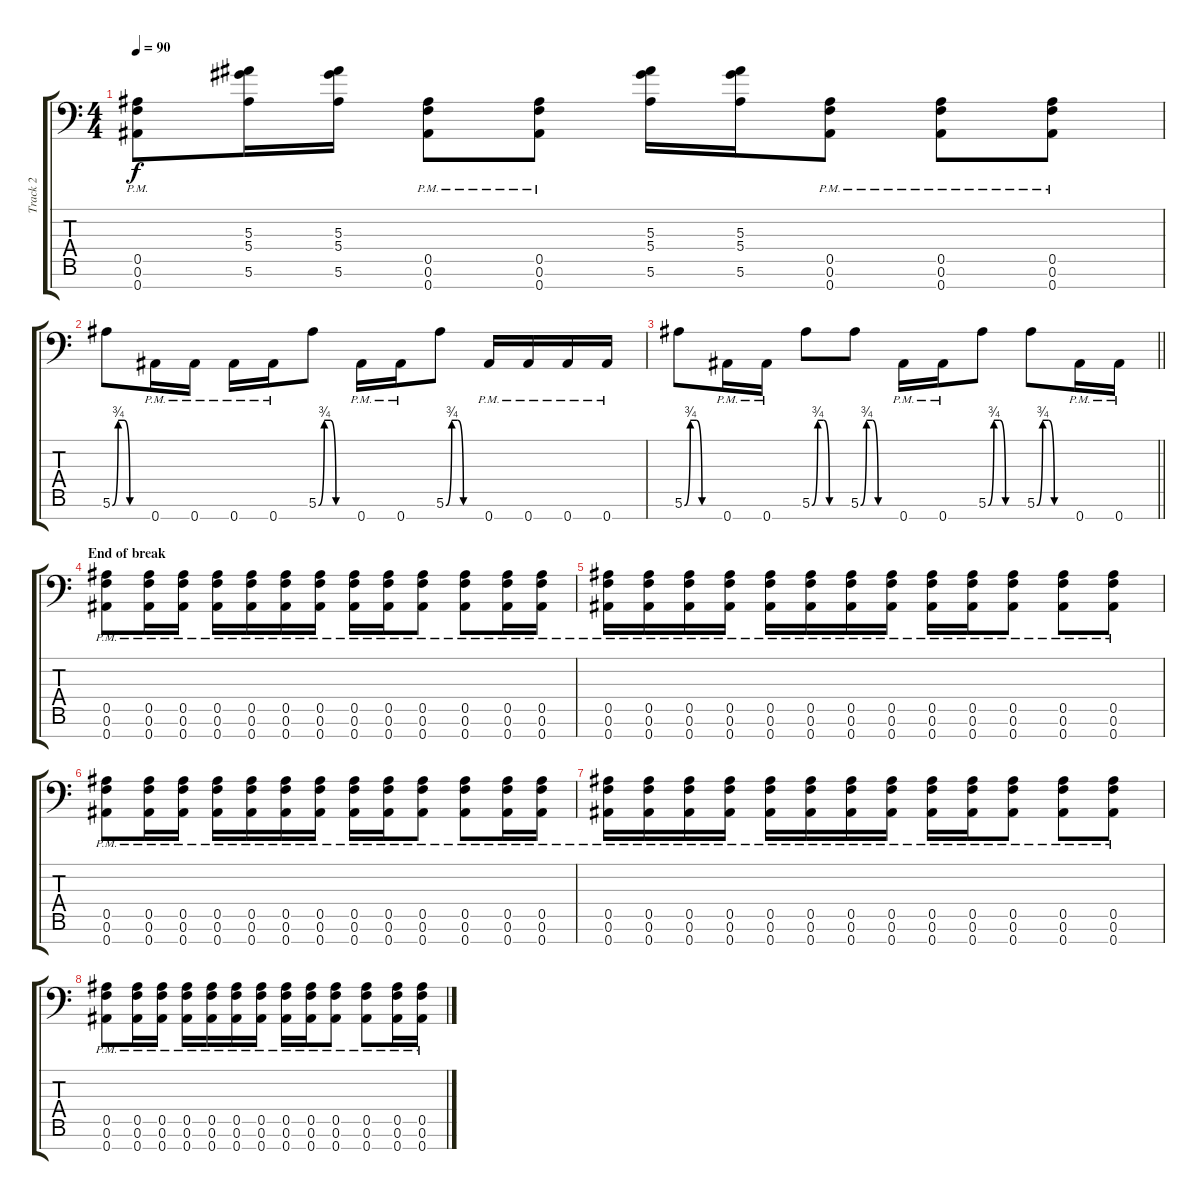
\track ("Track 2" "Track 2") {instrument overdrivenguitar}
\staff {score tabs}
\tuning (Eb4 Bb3 F3 Eb3 Bb2 F2 Bb1) {hide}
\ts (4 4)
\tempo 90
\clef f4
\ks c
(0.5{pm} 0.6{pm} 0.7{pm}).8{dy f} (5.3 5.4 5.6).16 (5.3 5.4 5.6).16 (0.5{pm} 0.6{pm} 0.7{pm}).8 (0.5{pm} 0.6{pm} 0.7{pm}).8 (5.3 5.4 5.6).16 (5.3 5.4 5.6).16 (0.5{pm} 0.6{pm} 0.7{pm}).8 (0.5{pm} 0.6{pm} 0.7{pm}).8 (0.5{pm} 0.6{pm} 0.7{pm}).8 |
5.6{be (custom 0 0 10 3 20 3 30 0 60 0)}.8 0.7{pm}.16 0.7{pm}.16 0.7{pm}.16 0.7{pm}.16 5.6{be (custom 0 0 10 3 20 3 30 0 60 0)}.8 0.7{pm}.16 0.7{pm}.16 5.6{be (custom 0 0 10 3 20 3 30 0 60 0)}.8 0.7{pm}.16 0.7{pm}.16 0.7{pm}.16 0.7{pm}.16 |
\barLineRight lightlight
5.6{be (custom 0 0 10 3 20 3 30 0 60 0)}.8 0.7{pm}.16 0.7{pm}.16 5.6{be (custom 0 0 10 3 20 3 30 0 60 0)}.8 5.6{be (custom 0 0 10 3 20 3 30 0 60 0)}.8 0.7{pm}.16 0.7{pm}.16 5.6{be (custom 0 0 10 3 20 3 30 0 60 0)}.8 5.6{be (custom 0 0 10 3 20 3 30 0 60 0)}.8 0.7{pm}.16 0.7{pm}.16 |
\section ("" "End of break")
(0.5{pm} 0.6{pm} 0.7{pm}).8 (0.5{pm} 0.6{pm} 0.7{pm}).16 (0.5{pm} 0.6{pm} 0.7{pm}).16 (0.5{pm} 0.6{pm} 0.7{pm}).16 (0.5{pm} 0.6{pm} 0.7{pm}).16 (0.5{pm} 0.6{pm} 0.7{pm}).16 (0.5{pm} 0.6{pm} 0.7{pm}).16 (0.5{pm} 0.6{pm} 0.7{pm}).16 (0.5{pm} 0.6{pm} 0.7{pm}).16 (0.5{pm} 0.6{pm} 0.7{pm}).8 (0.5{pm} 0.6{pm} 0.7{pm}).8 (0.5{pm} 0.6{pm} 0.7{pm}).16 (0.5{pm} 0.6{pm} 0.7{pm}).16 |
(0.5{pm} 0.6{pm} 0.7{pm}).16 (0.5{pm} 0.6{pm} 0.7{pm}).16 (0.5{pm} 0.6{pm} 0.7{pm}).16 (0.5{pm} 0.6{pm} 0.7{pm}).16 (0.5{pm} 0.6{pm} 0.7{pm}).16 (0.5{pm} 0.6{pm} 0.7{pm}).16 (0.5{pm} 0.6{pm} 0.7{pm}).16 (0.5{pm} 0.6{pm} 0.7{pm}).16 (0.5{pm} 0.6{pm} 0.7{pm}).16 (0.5{pm} 0.6{pm} 0.7{pm}).16 (0.5{pm} 0.6{pm} 0.7{pm}).8 (0.5{pm} 0.6{pm} 0.7{pm}).8 (0.5{pm} 0.6{pm} 0.7{pm}).8 |
(0.5{pm} 0.6{pm} 0.7{pm}).8 (0.5{pm} 0.6{pm} 0.7{pm}).16 (0.5{pm} 0.6{pm} 0.7{pm}).16 (0.5{pm} 0.6{pm} 0.7{pm}).16 (0.5{pm} 0.6{pm} 0.7{pm}).16 (0.5{pm} 0.6{pm} 0.7{pm}).16 (0.5{pm} 0.6{pm} 0.7{pm}).16 (0.5{pm} 0.6{pm} 0.7{pm}).16 (0.5{pm} 0.6{pm} 0.7{pm}).16 (0.5{pm} 0.6{pm} 0.7{pm}).8 (0.5{pm} 0.6{pm} 0.7{pm}).8 (0.5{pm} 0.6{pm} 0.7{pm}).16 (0.5{pm} 0.6{pm} 0.7{pm}).16 |
(0.5{pm} 0.6{pm} 0.7{pm}).16 (0.5{pm} 0.6{pm} 0.7{pm}).16 (0.5{pm} 0.6{pm} 0.7{pm}).16 (0.5{pm} 0.6{pm} 0.7{pm}).16 (0.5{pm} 0.6{pm} 0.7{pm}).16 (0.5{pm} 0.6{pm} 0.7{pm}).16 (0.5{pm} 0.6{pm} 0.7{pm}).16 (0.5{pm} 0.6{pm} 0.7{pm}).16 (0.5{pm} 0.6{pm} 0.7{pm}).16 (0.5{pm} 0.6{pm} 0.7{pm}).16 (0.5{pm} 0.6{pm} 0.7{pm}).8 (0.5{pm} 0.6{pm} 0.7{pm}).8 (0.5{pm} 0.6{pm} 0.7{pm}).8 |
(0.5{pm} 0.6{pm} 0.7{pm}).8 (0.5{pm} 0.6{pm} 0.7{pm}).16 (0.5{pm} 0.6{pm} 0.7{pm}).16 (0.5{pm} 0.6{pm} 0.7{pm}).16 (0.5{pm} 0.6{pm} 0.7{pm}).16 (0.5{pm} 0.6{pm} 0.7{pm}).16 (0.5{pm} 0.6{pm} 0.7{pm}).16 (0.5{pm} 0.6{pm} 0.7{pm}).16 (0.5{pm} 0.6{pm} 0.7{pm}).16 (0.5{pm} 0.6{pm} 0.7{pm}).8 (0.5{pm} 0.6{pm} 0.7{pm}).8 (0.5{pm} 0.6{pm} 0.7{pm}).16 (0.5{pm} 0.6{pm} 0.7{pm}).16
